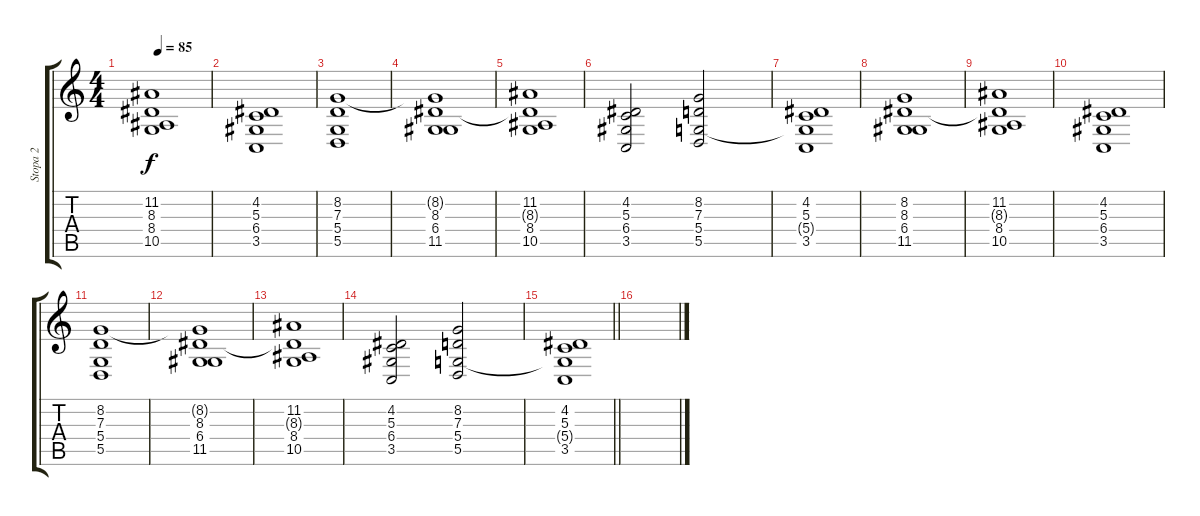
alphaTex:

\track ("Stopa 2" "Stopa 2") {instrument synthstrings1}
\staff {score tabs}
\tuning (E4 B3 G3 D3 A2 E2) {hide}
\ts (4 4)
\tempo 85
\clef g2
\ks c
(11.2 8.3{t} 8.4 10.5).1{dy f} |
(4.2 5.3 6.4 3.5).1 |
(8.2 7.3 5.4 5.5).1 |
(8.2{t} 8.3 6.4 11.5).1 |
(11.2 8.3{t} 8.4 10.5).1 |
(4.2 5.3 6.4 3.5).2 (8.2 7.3 5.4 5.5).2 |
(4.2 5.3 5.4{t} 3.5).1 |
(8.2 8.3 6.4 11.5).1 |
(11.2 8.3{t} 8.4 10.5).1 |
(4.2 5.3 6.4 3.5).1 |
(8.2 7.3 5.4 5.5).1 |
(8.2{t} 8.3 6.4 11.5).1 |
(11.2 8.3{t} 8.4 10.5).1 |
(4.2 5.3 6.4 3.5).2 (8.2 7.3 5.4 5.5).2 |
\barLineRight lightlight
(4.2 5.3 5.4{t} 3.5).1 |
\section ("" "")
